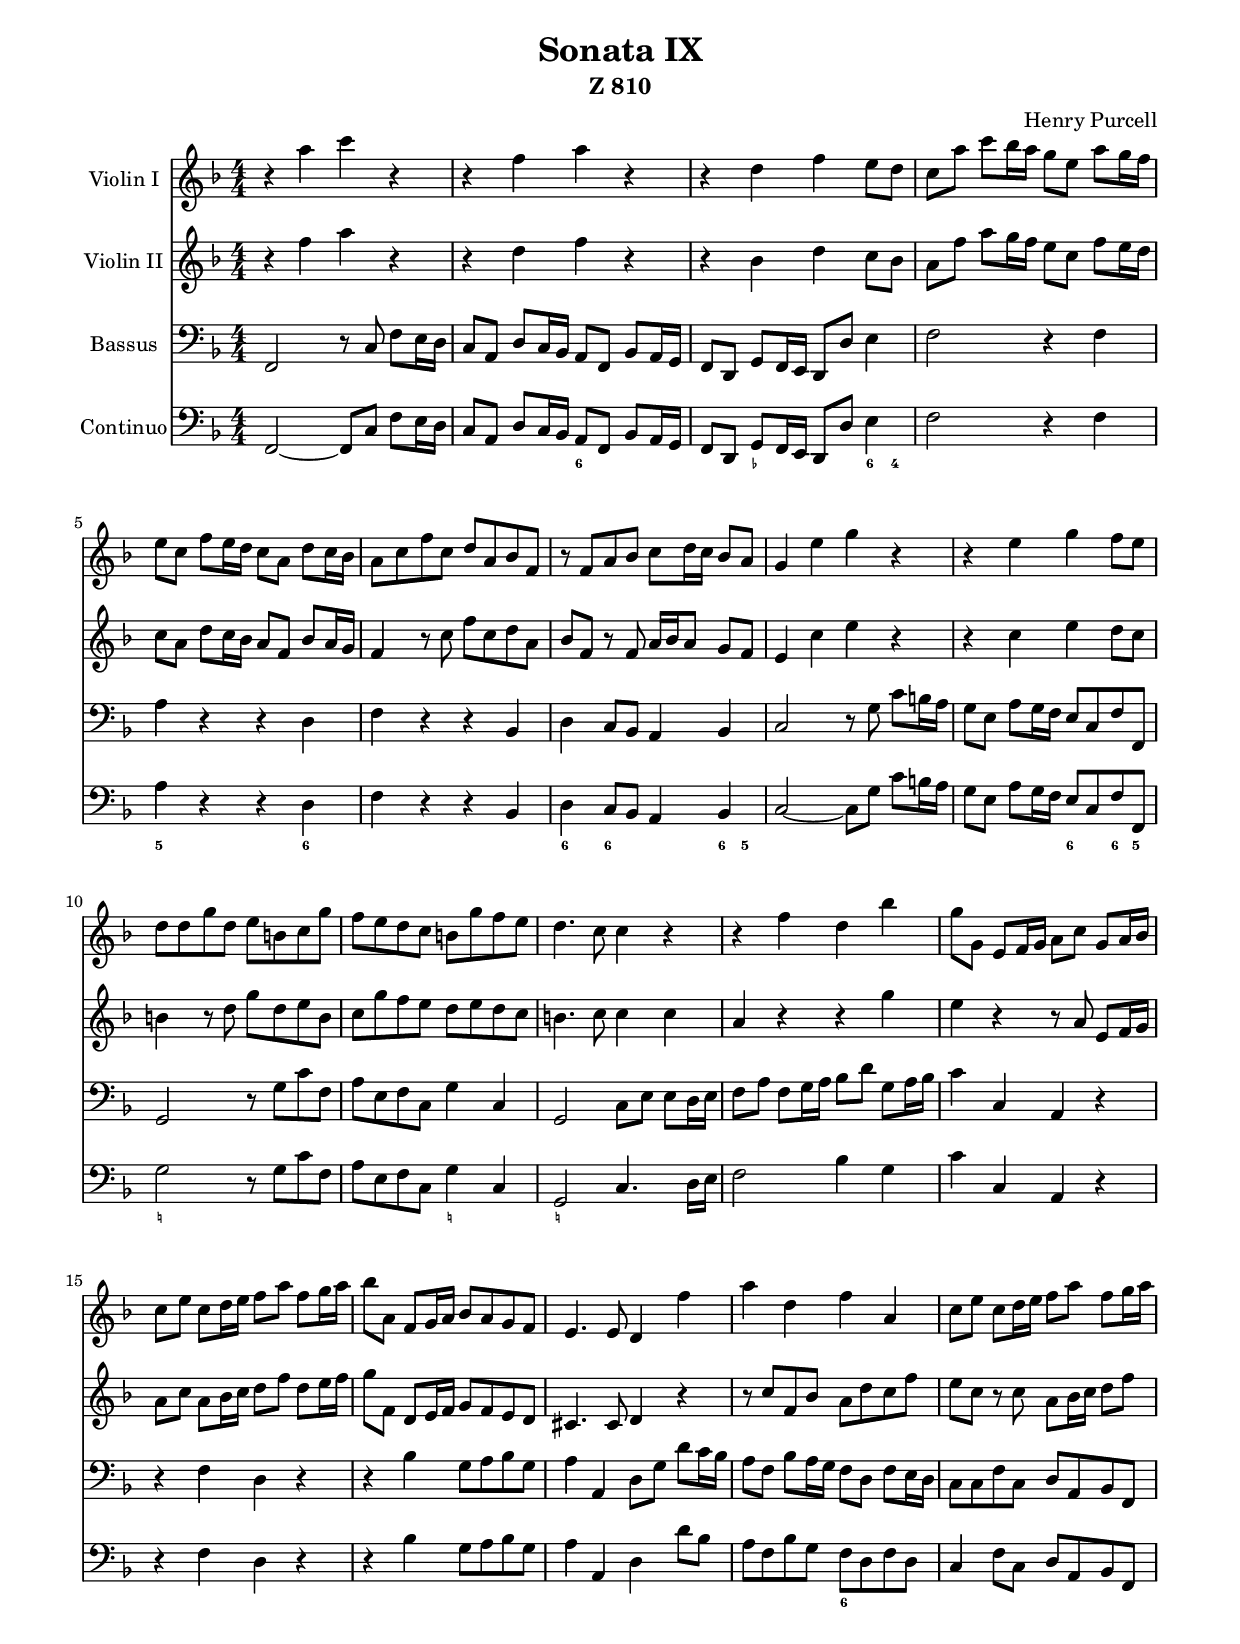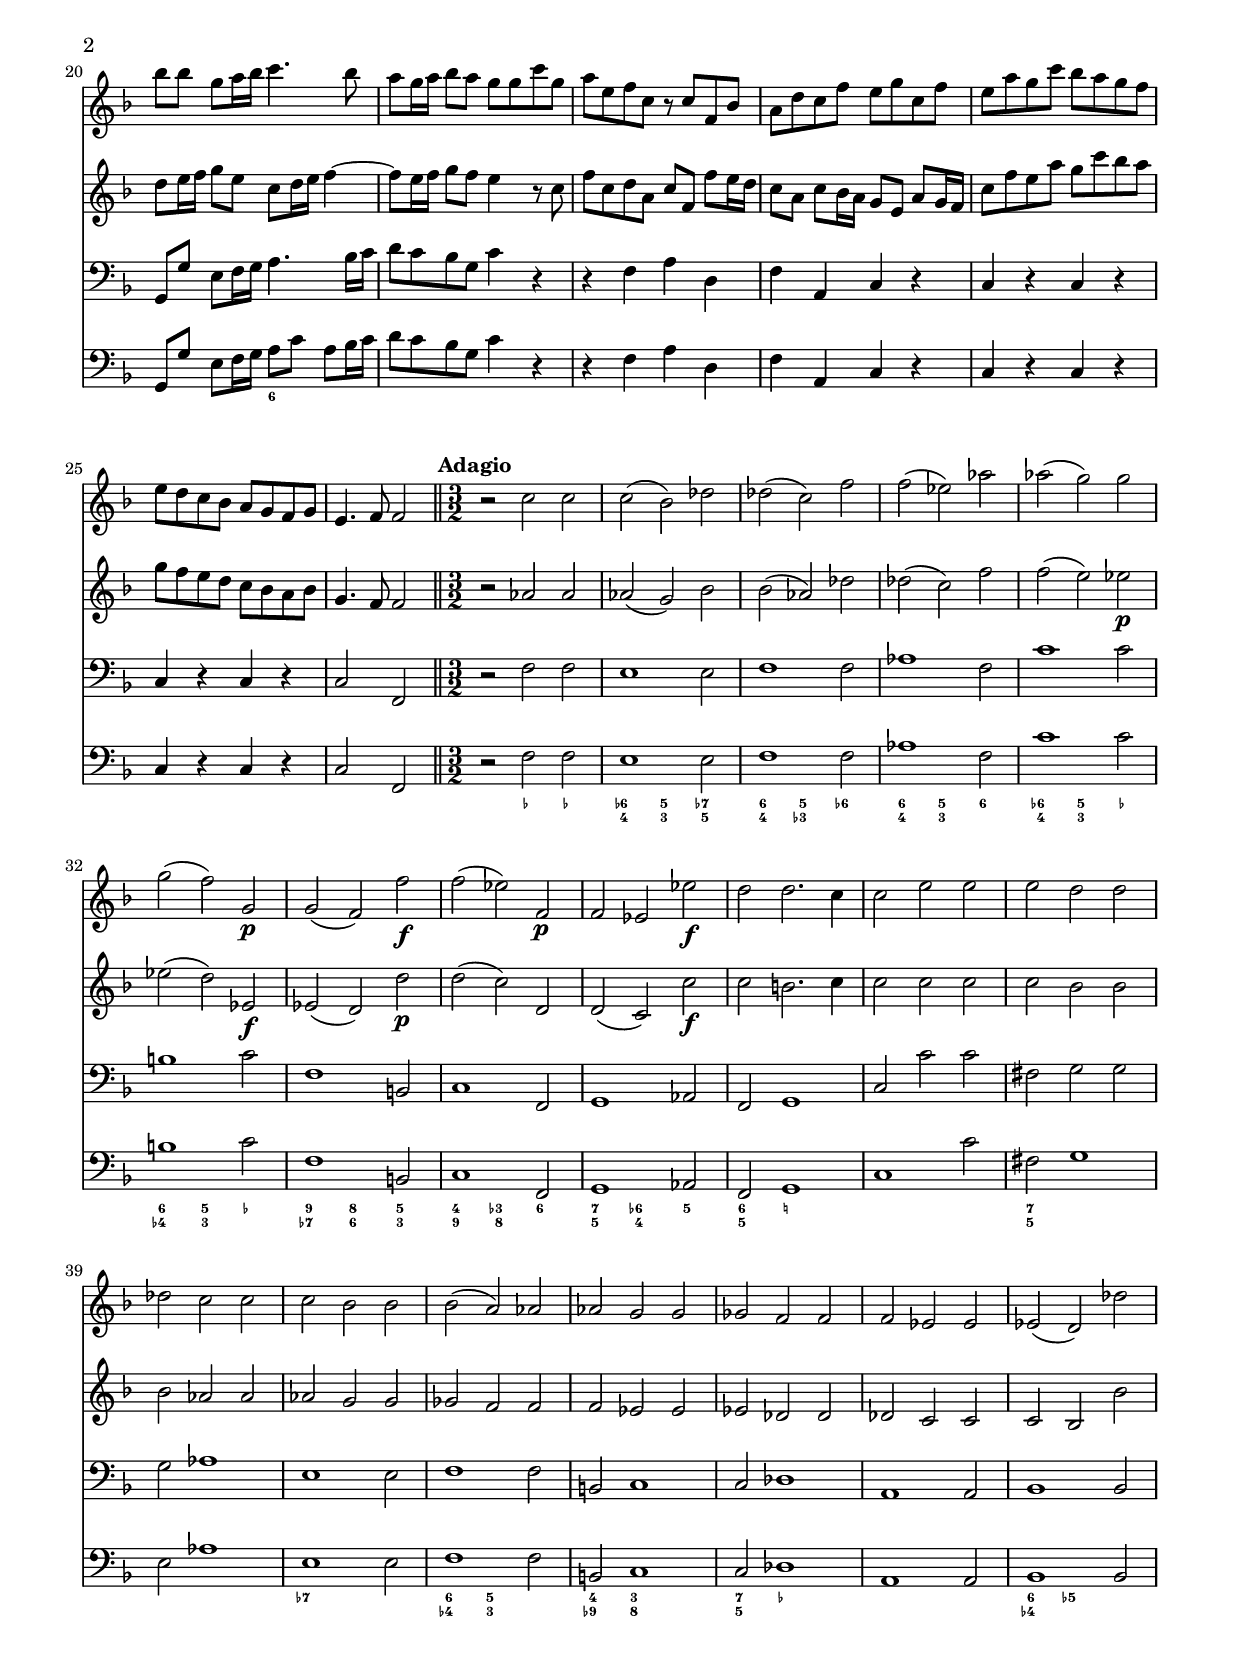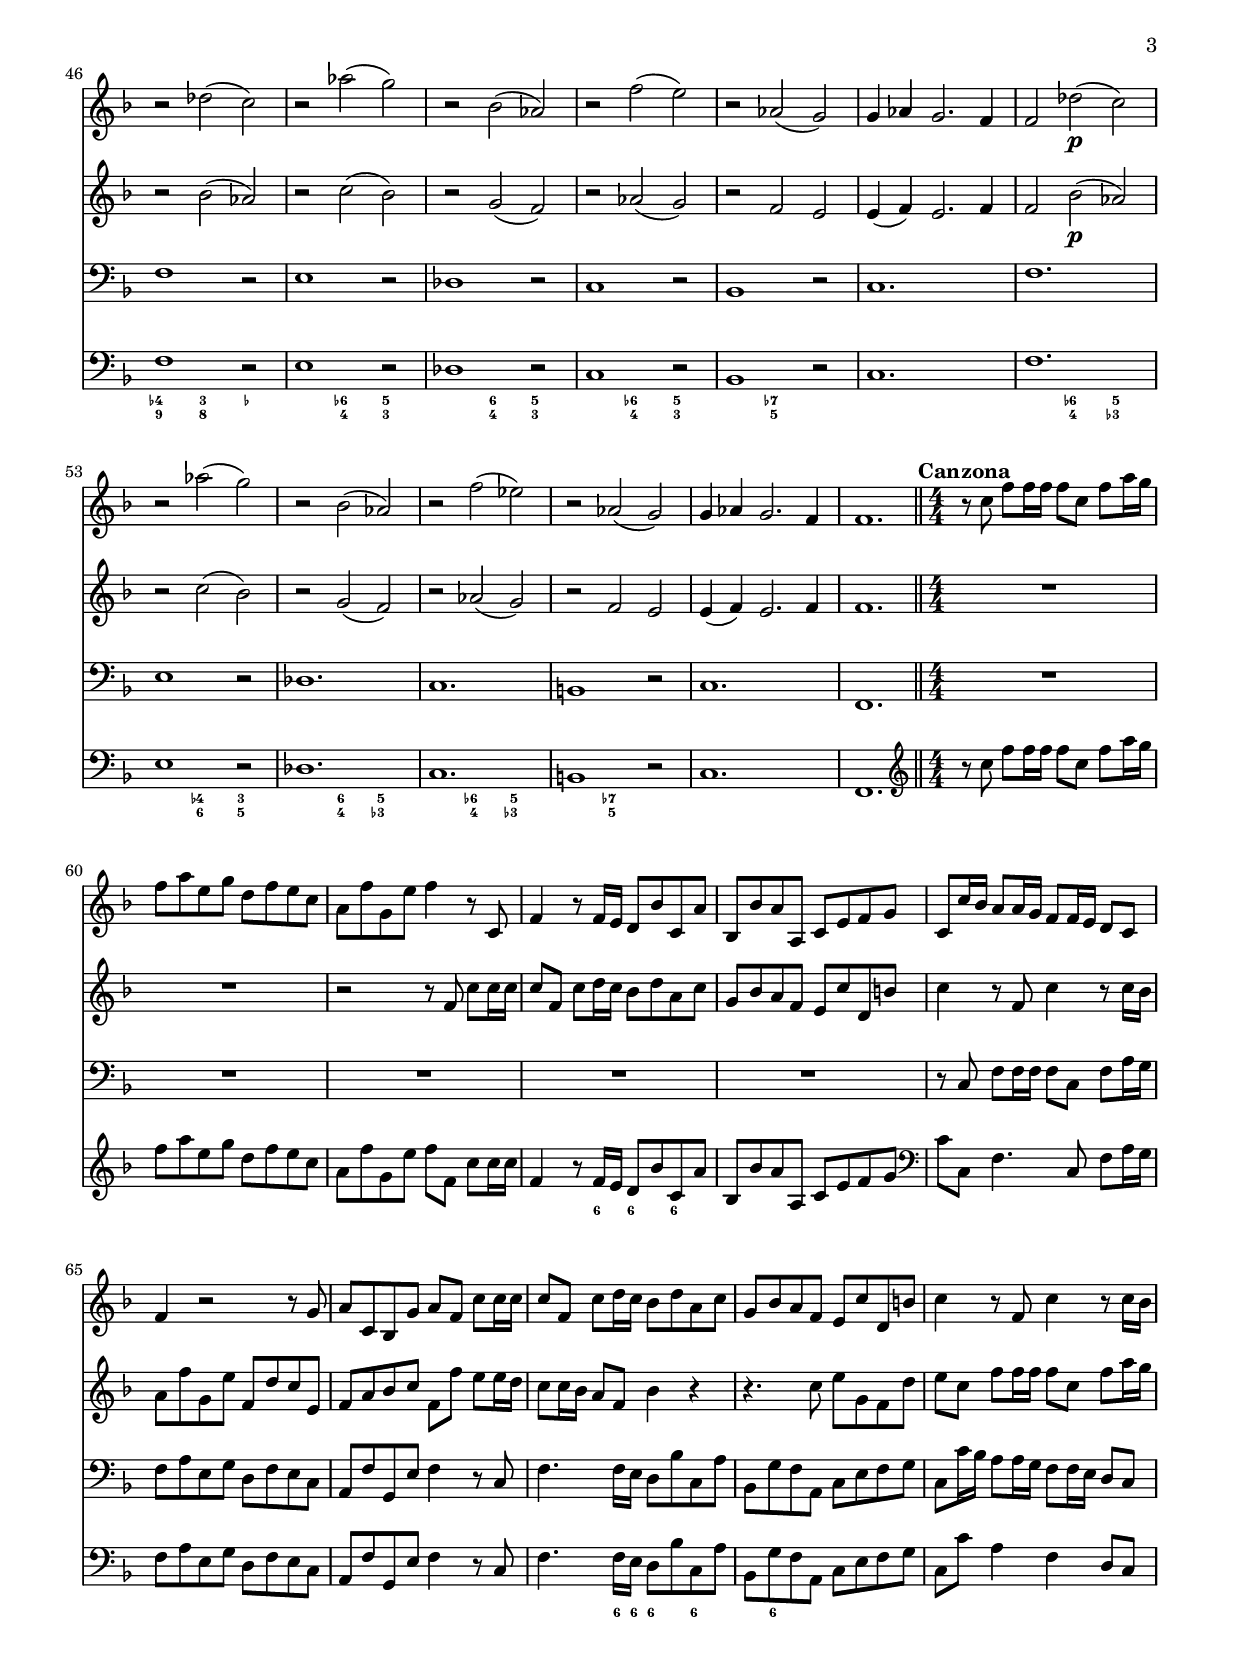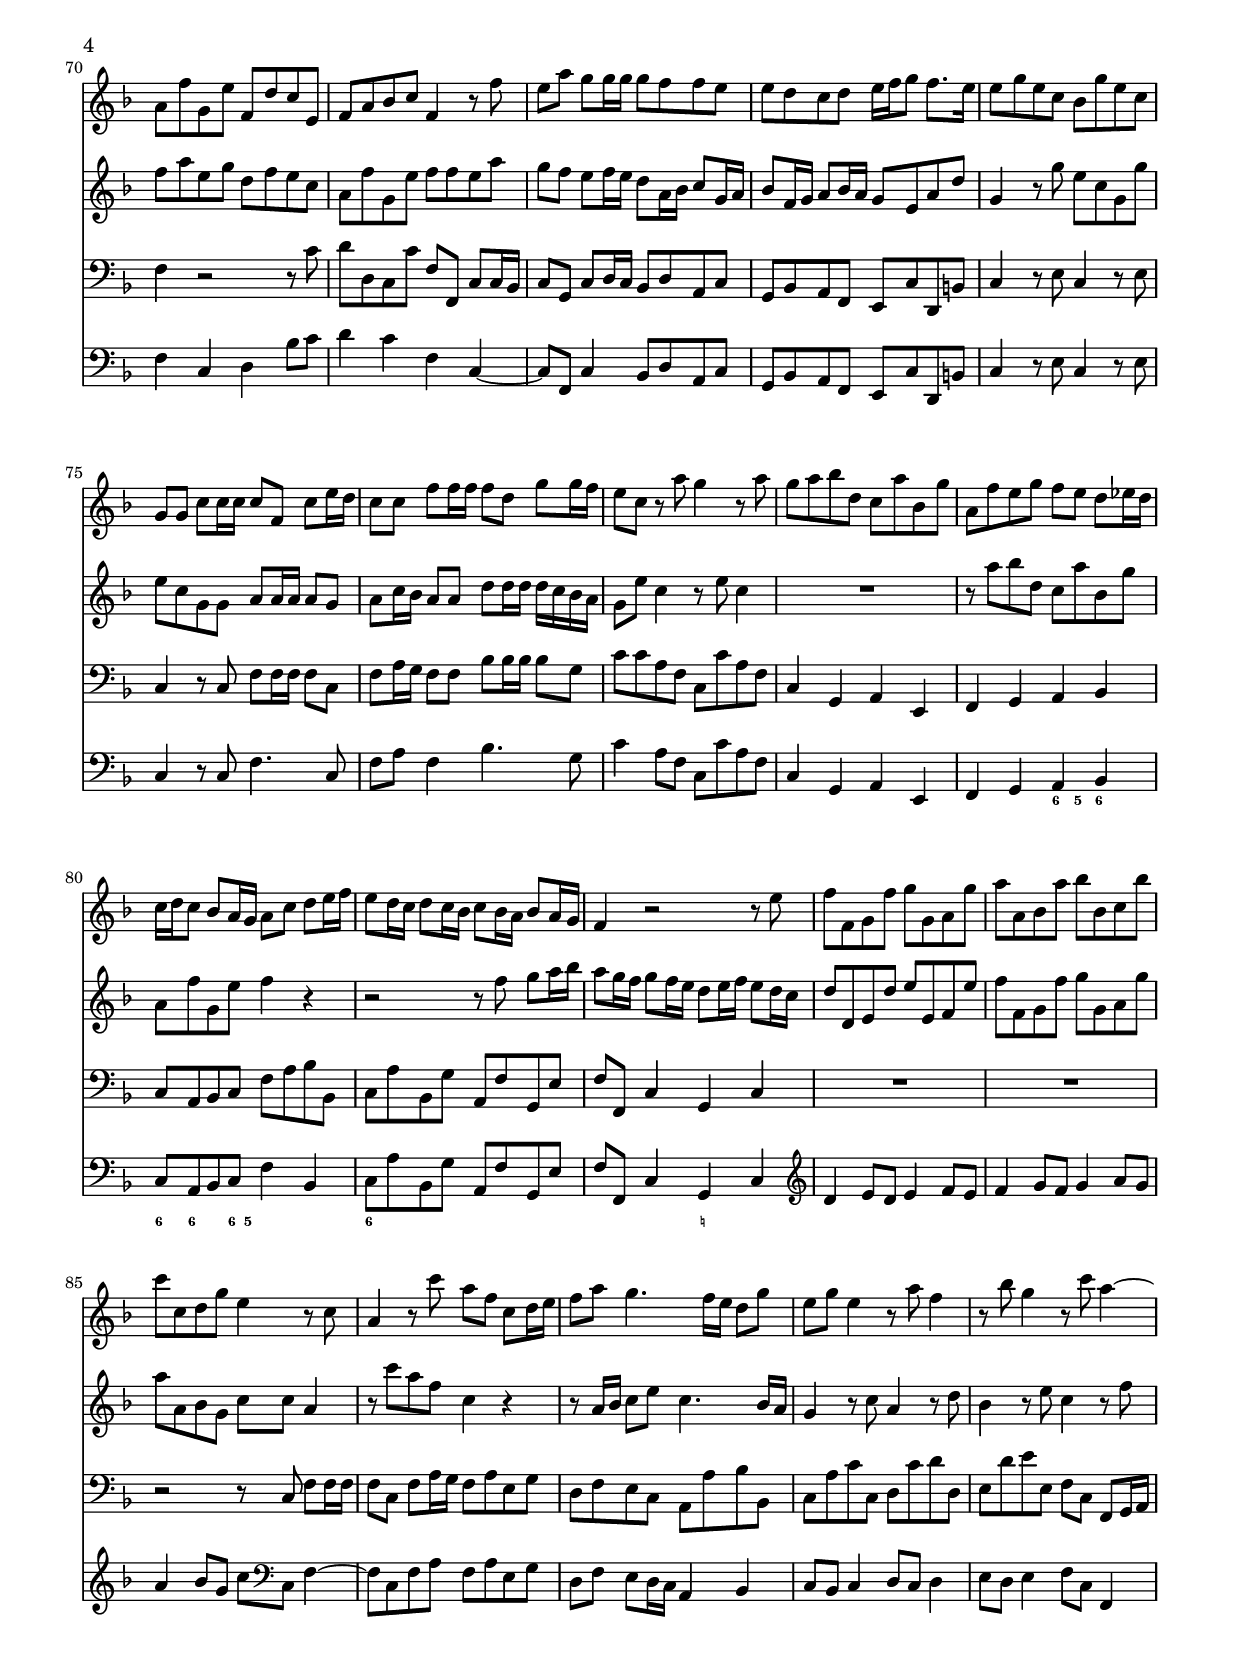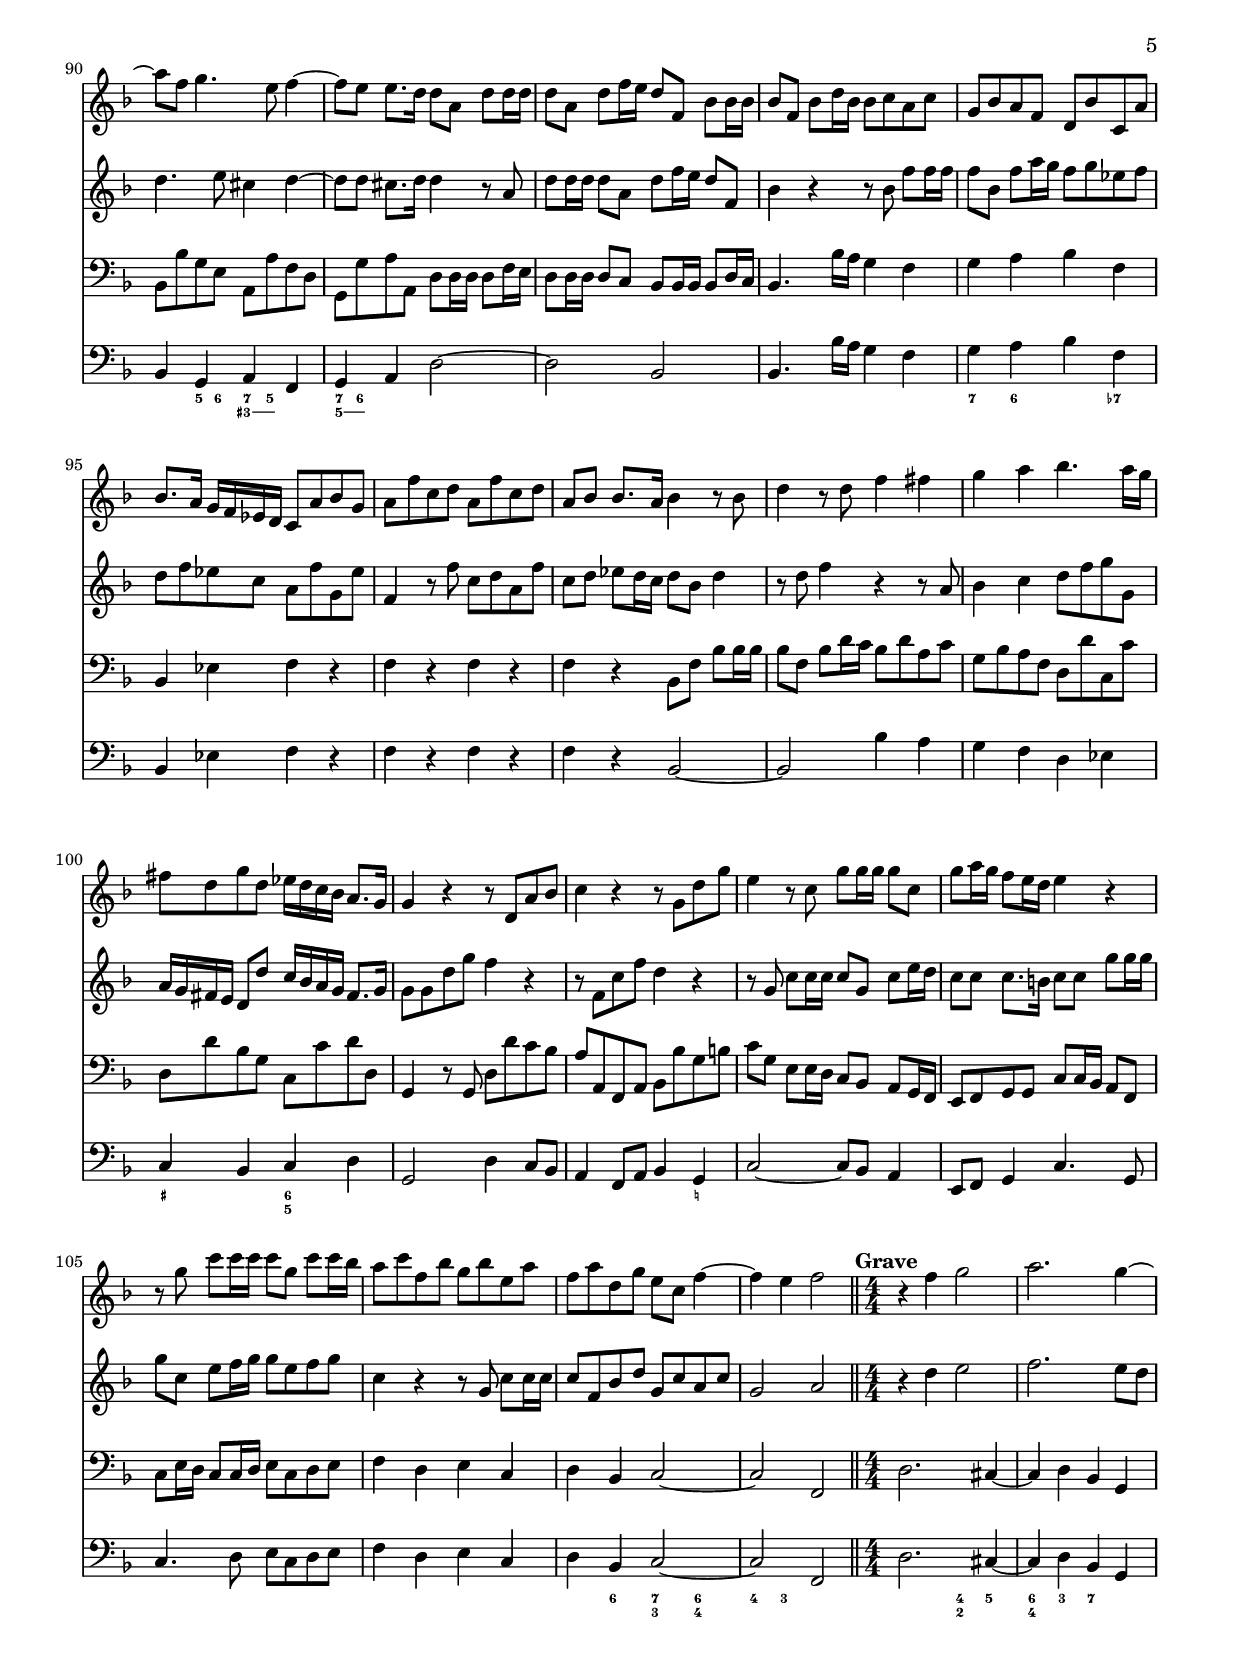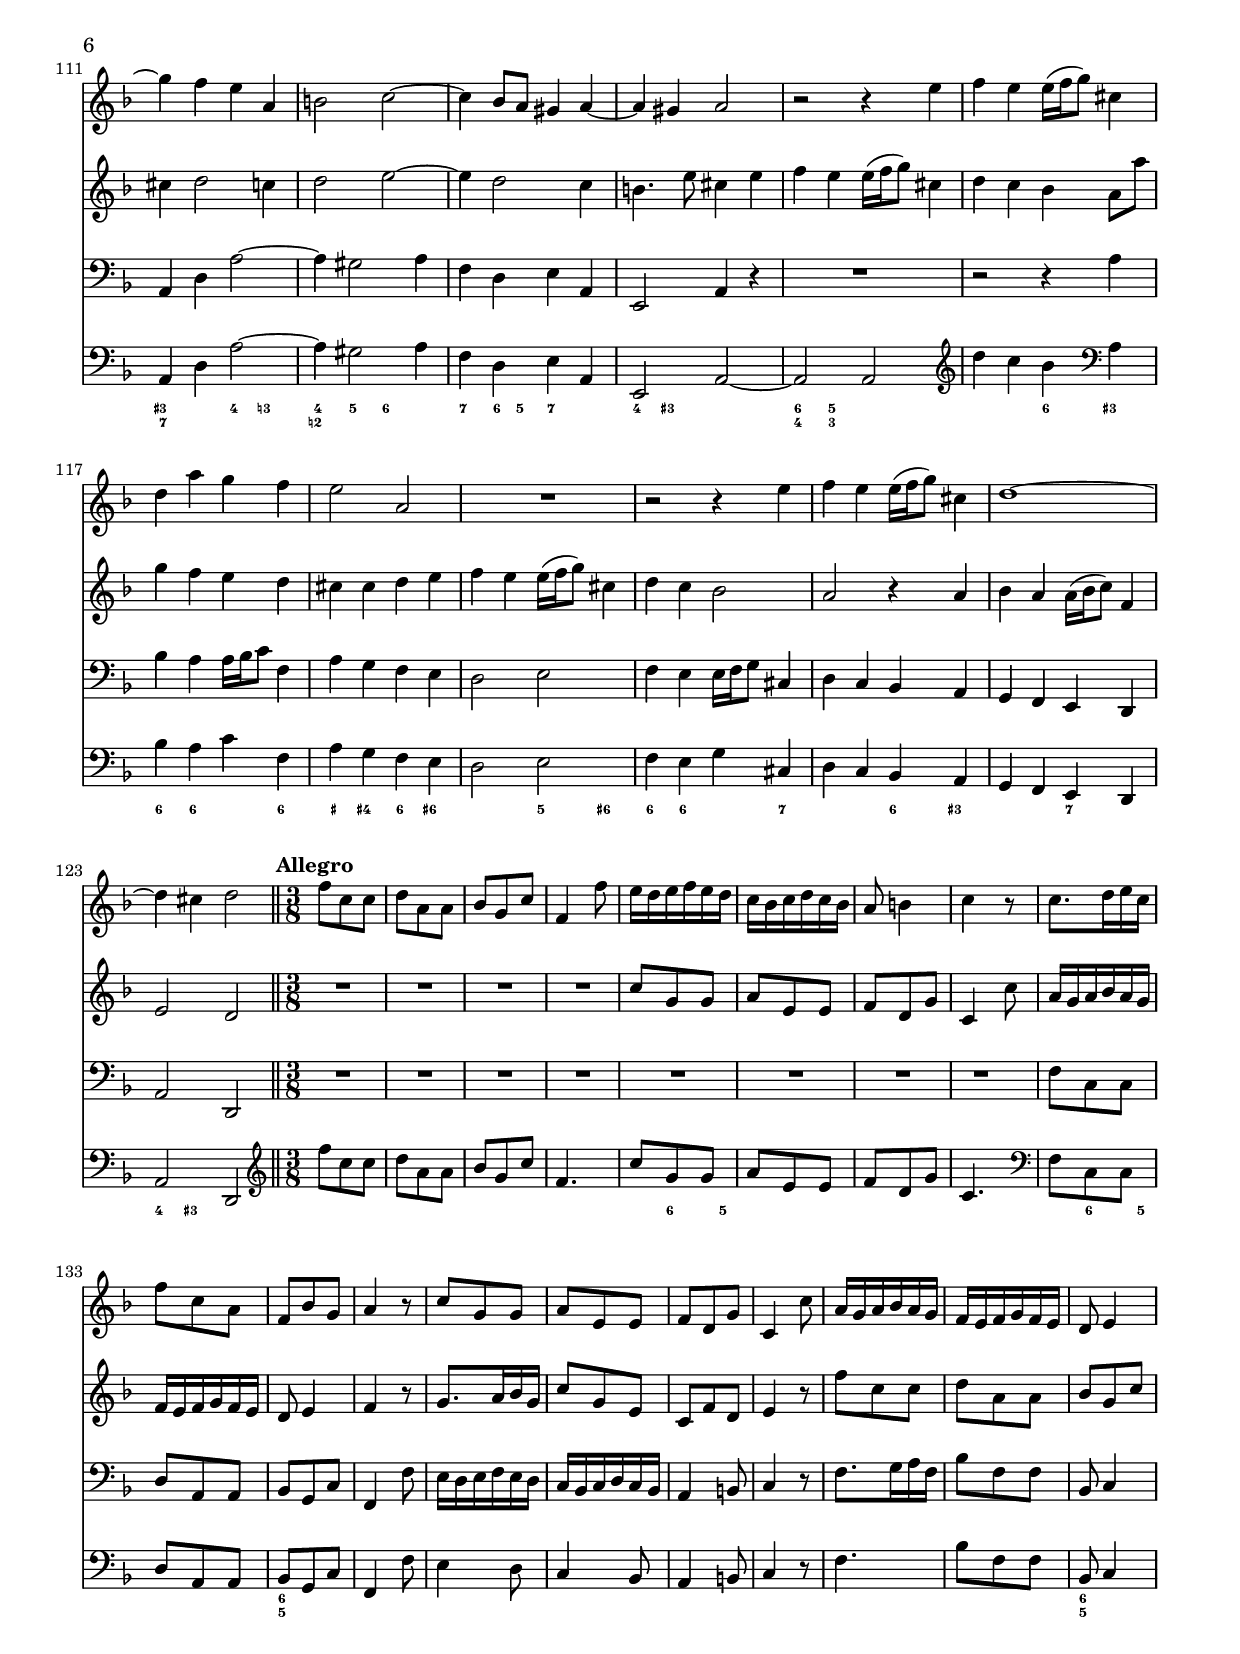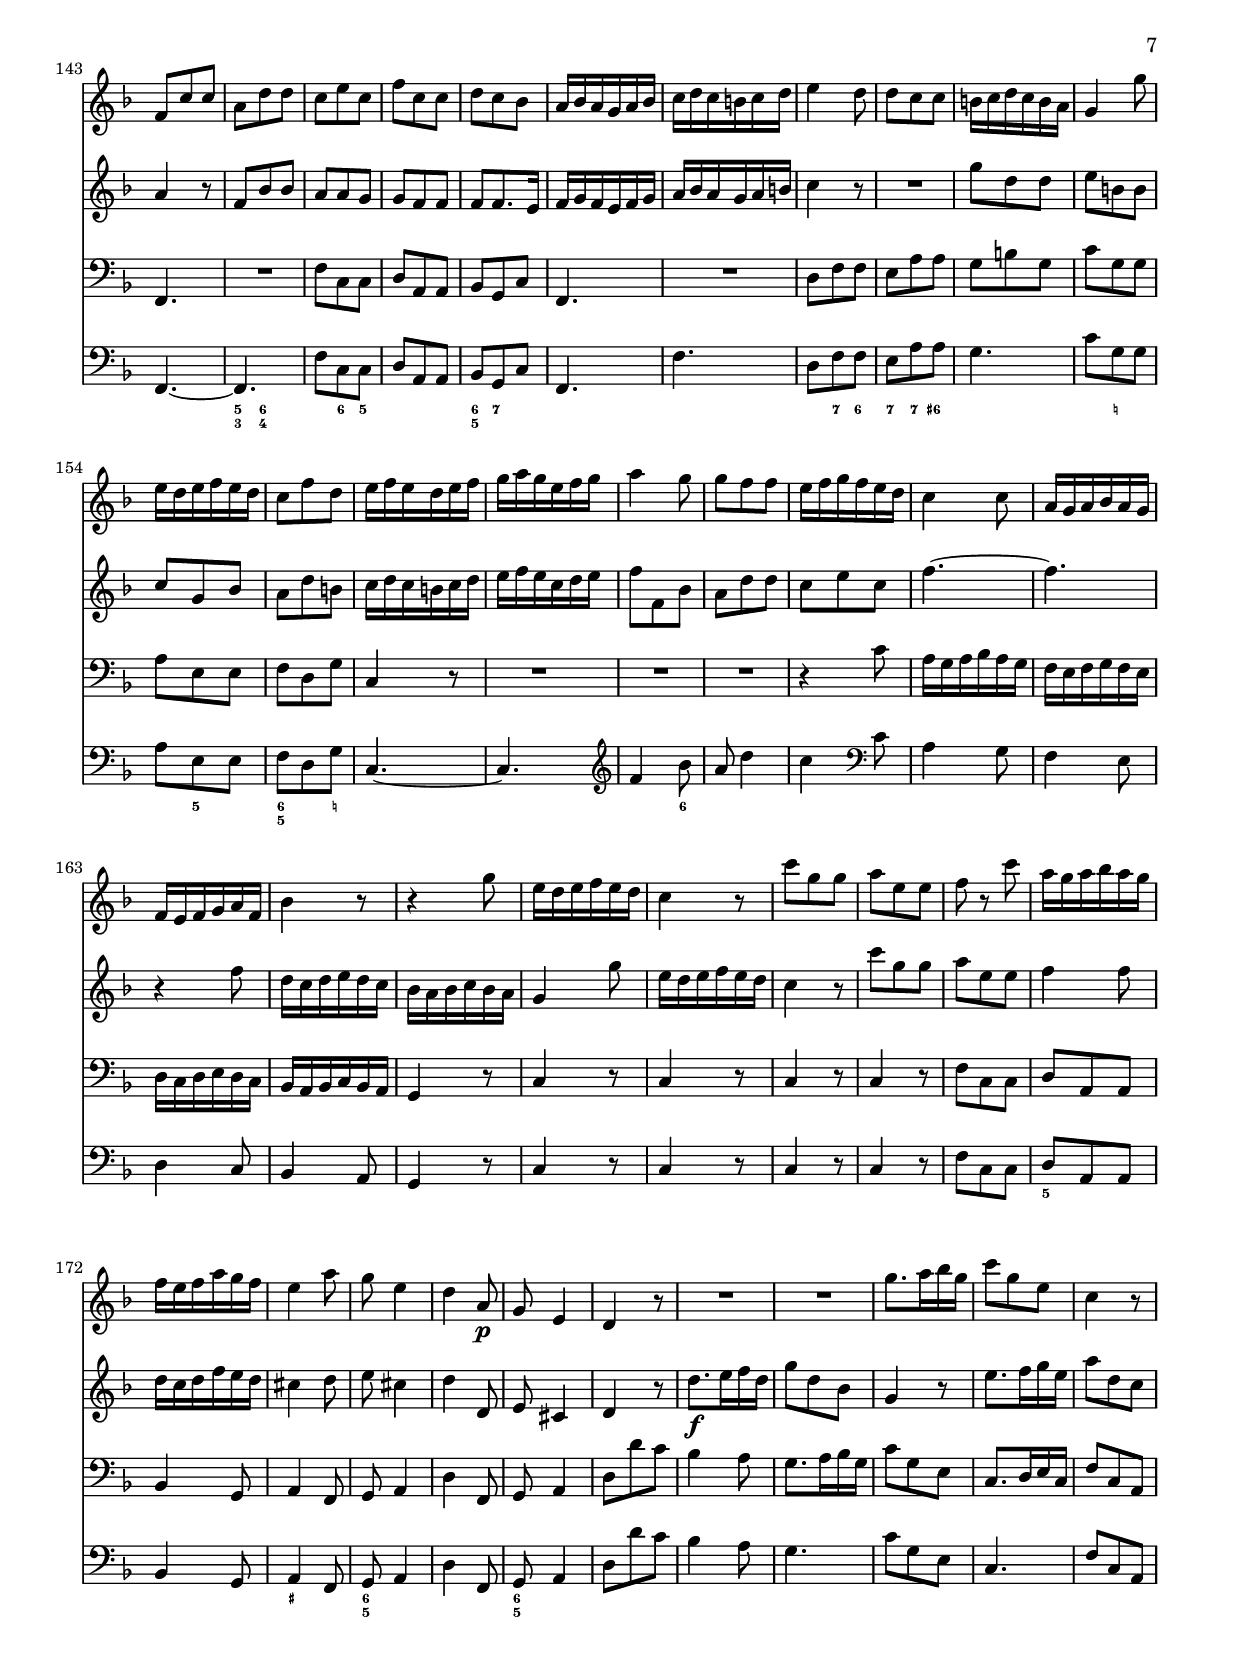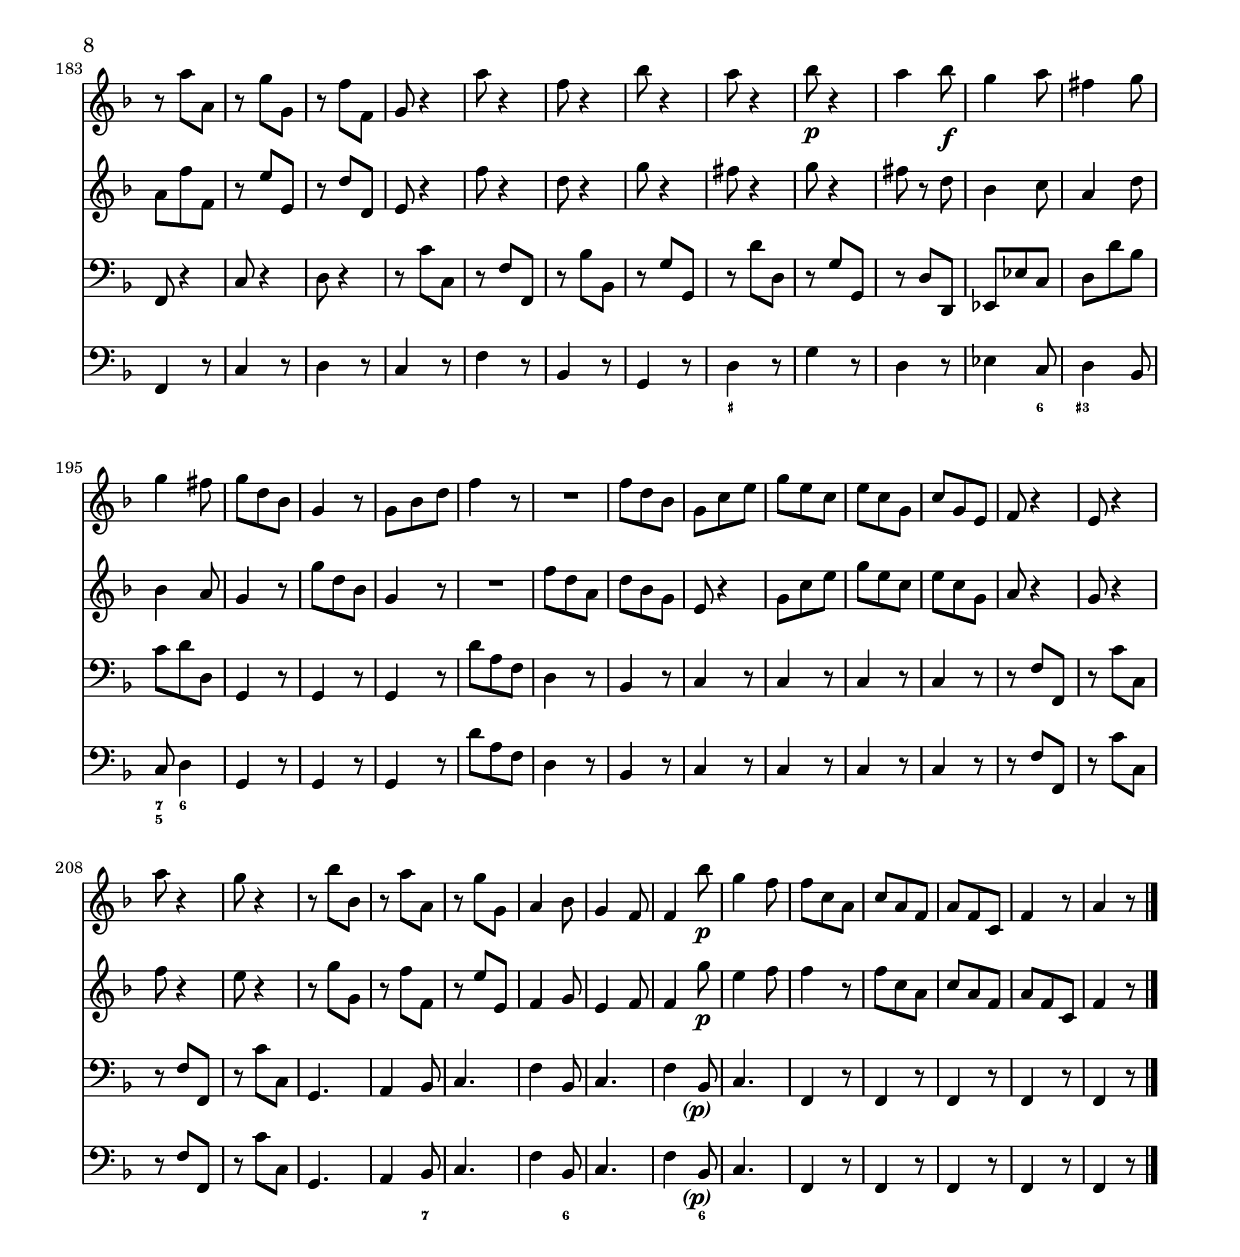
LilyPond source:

\version "2.18.2"

\include "config.ly"
adag = \markup { \bold Adagio }
aleg = \markup { \bold Allegro }
canz = \markup { \bold Canzona }
grav = \markup { \bold Grave }
larg = \markup { \bold Largo }
pres = \markup { \bold Presto }
viv  = \markup { \bold Vivace }

parp = \markup {
	\center-align \concat {
		\bold { \italic ( }
		\dynamic p
		\bold { \italic ) }
	}
}

parf = \markup {
	\center-align \concat {
		\bold { \italic ( }
		\dynamic f
		\bold { \italic ) }
	}
}

exton  = { \bassFigureExtendersOn }
extoff = { \bassFigureExtendersOff }


\header {
	title    = "Sonata IX"
	subtitle = "Z 810"
	composer = "Henry Purcell"
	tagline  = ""
}

vlone = \relative c''' {
	\clef treble \key f \major \time 4/4
	r4 a c r
	r f, a r
	r d, f e8 d
	c a' c bes16 a g8 e a g16 f                        % m 4
	e8 c f e16 d c8 a d c16 bes
	a8 c f c d a bes f
	r f a bes c d16 c bes8 a
	g4 e' g r                                          % m 8
	r e g f8 e
	d d g d e b c g'
	f e d c b g' f e
	d4. c8 c4 r                                        % m 12
	r f d bes'
	g8 g, e f16 g a8 c g a16 bes
	c8 e c d16 e f8 a f g16 a
	bes8 a, f g16 a bes8 a g f                         % m 16
	e4. e8 d4 f'
	a d, f a,
	c8 e c d16 e f8 a f g16 a
	bes8 bes g a16 bes c4. bes8                        % m 20
	a g16 a bes8 a g g c g
	a e f c r c f, bes
	a d c f e g c, f
	e a g c bes a g f                                  % m 24
	e d c bes a g f g
	e4. f8 f2 \bar "||"

	% adagio
	\mark \adag
	\time 3/2 r2 c' c
	c( bes) des                                        % m 28
	des( c) f
	f( es) aes
	aes( g) g
	g( f) g,\p                                         % m 32
	g( f) f'\f
	f( es) f,\p
	f es es'\f
	d d2. c4                                           % m 36
	c2 e e
	e d d
	des c c
	c bes bes                                          % m 40
	bes( a) aes
	aes g g
	ges f f
	f es es                                            % m 44
	es( d) des'
	r des( c)
	r aes'( g)
	r bes,( aes)                                       % m 48
	r f'( e)
	r aes,( g)
	g4 aes g2. f4
	f2 des'\p( c)                                      % m 52
	r aes'( g)
	r bes,( aes)
	r f'( es)
	r aes,( g)                                         % m 56
	g4 aes g2. f4
	f1. \bar "||"

	% canzona
	\mark \canz
	\time 4/4 r8 c' f f16 f f8 c f a16 g
	f8 a e g d f e c                                   % m 60
	a f' g, e' f4 r8 c,
	f4 r8 f16 e d8 bes' c, a'
	bes, bes' a a, c e f g
	c, c'16 bes a8 a16 g f8 f16 e d8 c                 % m 64
	f4 r2 r8 g
	a c, bes g' a f c' c16 c
	c8 f, c' d16 c bes8 d a c
	g bes a f e c' d, b'                               % m 68
	c4 r8 f, c'4 r8 c16 bes
	a8 f' g, e' f, d' c e,
	f a bes c f,4 r8 f'
	e a g g16 g g8 f f e                               % m 72
	e d c d e16 f g8 f8. e16
	e8 g e c bes g' e c
	g g c c16 c c8 f, c' e16 d
	c8 c f f16 f f8 d g g16 f                          % m 76
	e8 c r a' g4 r8 a
	g a bes d, c a' bes, g'
	a, f' e g f e d es16 d
	c d c8 bes a16 g a8 c d e16 f                      % m 80
	e8 d16 c d8 c16 bes c8 bes16 a bes8 a16 g
	f4 r2 r8 e'
	f f, g f' g g, a g'
	a a, bes a' bes bes, c bes'                        % m 84
	c c, d g e4 r8 c
	a4 r8 c' a f c d16 e
	f8 a g4. f16 e d8 g
	e g e4 r8 a f4                                     % m 88
	r8 bes g4 r8 c a4 ~
	a8 f g4. e8 f4 ~
	f8 e e8. d16 d8 a d d16 d
	d8 a d f16 e d8 f, bes bes16 bes                   % m 92
	bes8 f bes d16 bes bes8 c a c
	g bes a f d bes' c, a'
	bes8. a16 g f es d c8 a' bes g
	a f' c d a f' c d                                  % m 96
	a bes bes8. a16 bes4 r8 bes
	d4 r8 d f4 fis
	g4 a bes4. a16 g
	fis8 d g d es16 d c bes a8. g16                    % m 100
	g4 r r8 d a' bes
	c4 r r8 g d' g
	e4 r8 c g' g16 g g8 c,
	g' a16 g f8 e16 d e4 r                             % m 104
	r8 g c c16 c c8 g c c16 bes
	a8 c f, bes g bes e, a
	f a d, g e c f4 ~
	f e f2 \bar "||"                                   % m 108

	% grave
	\mark \grav
	r4 f g2
	a2. g4 ~
	g f e a,
	b2 c ~                                             % m 112
	c4 bes8 a gis4 a ~
	a gis a2
	r2 r4 e'
	f e e16( f g8) cis,4                               % m 116
	d a' g f
	e2 a,
	R1
	r2 r4 e'                                           % m 120
	f e e16( f g8) cis,4
	d1 ~
	d4 cis d2 \bar "||"

	% allegro
	\mark \aleg
	\time 3/8 f8 c c                                   % m 124
	d a a
	bes g c
	f,4 f'8
	e16 d e f e d                                      % m 128
	c bes c d c bes
	a8 b4
	c r8
	c8. d16 e c                                        % m 132
	f8 c a
	f bes g
	a4 r8
	c g g                                              % m 136
	a e e
	f d g
	c,4 c'8
	a16 g a bes a g                                    % m 140
	f e f g f e
	d8 e4
	f8 c' c
	a d d                                              % m 144
	c e c
	f c c
	d c bes
	a16 bes a g a bes                                  % m 148
	c d c b c d
	e4 d8
	d c c
	b16 c d c b a                                      % m 152
	g4 g'8
	e16 d e f e d
	c8 f d
	e16 f e d e f                                      % m 156
	g a g e f g
	a4 g8
	g f f
	e16 f g f e d                                      % m 160
	c4 c8
	a16 g a bes a g
	f e f g a f
	bes4 r8                                            % m 164
	r4 g'8
	e16 d e f e d
	c4 r8
	c' g g                                             % m 168
	a e e
	f r c'
	a16 g a bes a g
	f e f a g f                                        % m 172
	e4 a8
	g e4
	d a8\p
	g e4                                               % m 176
	d r8
	R4.*2
	g'8. a16 bes g                                     % m 180
	c8 g e
	c4 r8
	r a' a,
	r g' g,                                            % m 184
	r f' f,
	g r4
	a'8 r4
	f8 r4                                              % m 188
	bes8 r4
	a8 r4
	bes8\p r4
	a4 bes8\f                                          % m 192
	g4 a8
	fis4 g8
	g4 fis8
	g d bes                                            % m 196
	g4 r8
	g bes d
	f4 r8
	R4.                                                % m 200
	f8 d bes
	g c e
	g e c
	e c g                                              % m 204
	c g e
	f r4
	e8 r4
	a'8 r4                                             % m 208
	g8 r4
	r8 bes bes,
	r a' a,
	r g' g,                                            % m 212
	a4 bes8
	g4 f8
	f4 bes'8\p
	g4 f8                                              % m 216
	f c a
	c a f
	a f c
	f4 r8                                              % m 220
	a4 r8 \bar "|."
}

vltwo = \relative c'' {
	\clef treble \key f \major \time 4/4
	r4 f a r
	r d, f r
	r bes, d c8 bes
	a f' a g16 f e8 c f e16 d                % m 4
	c8 a d c16 bes a8 f bes a16 g
	f4 r8 c' f c d a
	bes f r f a16 bes a8 g f
	e4 c' e r                                % m 8
	r c e d8 c
	b4 r8 d g d e b
	c g' f e d e d c
	b4. c8 c4 c                              % m 12
	a r r g'
	e r r8 a, e f16 g
	a8 c a bes16 c d8 f d e16 f
	g8 f, d e16 f g8 f e d                   % m 16
	cis4. cis8 d4 r
	r8 c' f, bes a d c f
	e c r c a bes16 c d8 f
	d e16 f g8 e c d16 e f4 ~                % m 20
	f8 e16 f g8 f e4 r8 c
	f c d a c f, f' e16 d
	c8 a c bes16 a g8 e a g16 f
	c'8 f e a g c bes a                      % m 24
	g f e d c bes a bes
	g4. f8 f2 \bar "||"

	% adagio
	\time 3/2 r2 aes aes
	aes( g) bes                              % m 28
	bes( aes) des
	des( c) f
	f( e) es\p
	es( d) es,\f                             % m 32
	es( d) d'\p
	d( c) d,
	d( c) c'\f
	c b2. c4                                 % m 36
	c2 c c
	c bes bes
	bes aes aes
	aes g g                                  % m 40
	ges f f
	f es es
	es des des
	des c c                                  % m 44
	c bes bes'
	r bes( aes)
	r c( bes)
	r g( f)                                  % m 48
	r aes( g)
	r f e
	e4( f) e2. f4
	f2 bes\p( aes)                           % m 52
	r c( bes)
	r g( f)
	r aes( g)
	r2 f e                                   % m 56
	e4( f) e2. f4
	f1. \bar "||"

	% canzona
	\time 4/4 R1*2
	r2 r8 f c' c16 c
	c8 f, c' d16 c bes8 d a c
	g bes a f e c' d, b'
	c4 r8 f, c'4 r8 c16 bes                  % m 64
	a8 f' g, e' f, d' c e,
	f a bes c f, f' e e16 d
	c8 c16 bes a8 f bes4 r
	r4. c8 e g, f d'                         % m 68
	e c f f16 f f8 c f a16 g
	f8 a e g d f e c
	a f' g, e' f f e a
	g f e f16 e d8 a16 bes c8 g16 a          % m 72
	bes8 f16 g a8 bes16 a g8 e a d
	g,4 r8 g' e c g g'
	e c g g a a16 a a8 g
	a c16 bes a8 a d d16 d d c bes a         % m 76
	g8 e' c4 r8 e c4
	R1
	r8 a' bes d, c a' bes, g'
	a, f' g, e' f4 r                         % m 80
	r2 r8 f g a16 bes
	a8 g16 f g8 f16 e d8 e16 f e8 d16 c
	d8 d, e d' e e, f e'
	f f, g f' g g, a g'                      % m 84
	a a, bes g c c a4
	r8 c' a f c4 r
	r8 a16 bes c8 e c4. bes16 a
	g4 r8 c a4 r8 d                          % m 88
	bes4 r8 e c4 r8 f
	d4. e8 cis4 d ~
	d8 d cis8. d16 d4 r8 a
	d d16 d d8 a d f16 e d8 f,               % m 92
	bes4 r r8 bes f' f16 f
	f8 bes, f' a16 g f8 g es f
	d f es c a f' g, es'
	f,4 r8 f' c d a f'                       % m 96
	c d es d16 c d8 bes d4
	r8 d f4 r r8 a,
	bes4 c d8 f g g,
	a16 g fis e d8 d' c16 bes a g fis8. g16  % m 100
	g8 g d' g f4 r
	r8 f, c' f d4 r
	r8 g, c c16 c c8 g c e16 d
	c8 c c8. b16 c8 c g' g16 g               % m 104
	g8 c, e f16 g g8 e f g
	c,4 r r8 g c c16 c
	c8 f, bes d g, c a c
	g2 a \bar "||"                           % m 108

	% grave
	r4 d e2
	f2. e8 d
	cis4 d2 c4
	d2 e ~                                   % m 112
	e4 d2 c4
	b4. e8 cis4 e
	f e e16( f g8) cis,4
	d c bes a8 a'                            % m 116
	g4 f e d
	cis cis d e
	f e e16( f g8) cis,4
	d c bes2                                 % m 120
	a r4 a
	bes a a16( bes c8) f,4
	e2 d \bar "||"

	% allegro
	\time 3/8 R4.*4
	c'8 g g                                  % m 128
	a e e
	f d g
	c,4 c'8
	a16 g a bes a g                          % m 132
	f e f g f e
	d8 e4
	f r8
	g8. a16 bes g                            % m 136
	c8 g e
	c f d
	e4 r8
	f'8 c c                                  % m 140
	d a a
	bes g c
	a4 r8
	f bes bes                                % m 144
	a a g
	g f f
	f f8. e16
	f g f e f g                              % m 148
	a bes a g a b
	c4 r8
	R4.
	g'8 d d                                  % m 152
	e b b
	c g bes
	a d b
	c16 d c b c d                            % m 156
	e f e c d e
	f8 f, bes
	a d d
	c e c                                    % m 160
	f4. ~
	f
	r4 f8
	d16 c d e d c                            % m 164
	bes a bes c bes a
	g4 g'8
	e16 d e f e d
	c4 r8                                    % m 168
	c' g g
	a e e
	f4 f8
	d16 c d f e d                            % m 172
	cis4 d8
	e cis4
	d4 d,8
	e cis4                                   % m 176
	d r8
	d'8.\f e16 f d
	g8 d bes
	g4 r8                                    % m 180
	e'8. f16 g e
	a8 d, c
	a f' f,
	r e' e,                                  % m 184
	r d' d,
	e r4
	f'8 r4
	d8 r4                                    % m 188
	g8 r4
	fis8 r4
	g8 r4
	fis8 r d                                 % m 192
	bes4 c8
	a4 d8
	bes4 a8
	g4 r8                                    % m 196
	g' d bes
	g4 r8
	R4.
	f'8 d a                                  % m 200
	d bes g
	e r4
	g8 c e
	g e c                                    % m 204
	e c g
	a r4
	g8 r4
	f'8 r4                                   % m 208
	e8 r4
	r8 g g,
	r f' f,
	r e' e,                                  % m 212
	f4 g8
	e4 f8
	f4 g'8\p
	e4 f8                                    % m 216
	f4 r8
	f c a
	c a f
	a f c                                    % m 220
	f4 r8 \bar "|."
}

bass = \relative c, {
	\clef bass \key f \major \time 4/4
	f2 r8 c' f e16 d
	c8 a d c16 bes a8 f bes a16 g
	f8 d g f16 e d8 d' e4
	f2 r4 f                                 % m 4
	a r r d,
	f r r bes,
	d c8 bes a4 bes
	c2 r8 g' c b16 a                        % m 8
	g8 e a g16 f e8 c f f,
	g2 r8 g' c f,
	a e f c g'4 c,
	g2 c8 e e d16 e                         % m 12
	f8 a f g16 a bes8 d g, a16 bes
	c4 c, a r
	r f' d r
	r bes' g8 a bes g                       % m 16
	a4 a, d8 g d' c16 bes
	a8 f bes a16 g f8 d f e16 d
	c8 c f c d a bes f
	g g' e f16 g a4. bes16 c                % m 20
	d8 c bes g c4 r
	r f, a d,
	f a, c r
	c r c r                                 % m 24
	c r c r
	c2 f, \bar "||"

	% adagio
	\time 3/2 r2 f' f
	e1 e2                                   % m 28
	f1 f2
	aes1 f2
	c'1 c2
	b1 c2                                   % m 32
	f,1 b,2
	c1 f,2
	g1 aes2
	f g1                                    % m 36
	c2 c' c
	fis, g g
	g aes1
	e1 e2                                   % m 40
	f1 f2
	b, c1
	c2 des1
	a a2                                    % m 44
	bes1 bes2
	f'1 r2
	e1 r2
	des1 r2                                 % m 48
	c1 r2
	bes1 r2
	c1.
	f                                       % m 52
	e1 r2
	des1.
	c
	b1 r2                                   % m 56
	c1.
	f, \bar "||"

	% canzona
	\time 4/4 R1*5
	r8 c' f f16 f f8 c f a16 g              % m 64
	f8 a e g d f e c
	a f' g, e' f4 r8 c
	f4. f16 e d8 bes' c, a'
	bes, g' f a, c e f g                    % m 68
	c, c'16 bes a8 a16 g f8 f16 e d8 c
	f4 r2 r8 c'
	d d, c c' f, f, c' c16 bes
	c8 g c d16 c bes8 d a c                 % m 72
	g bes a f e c' d, b'
	c4 r8 e c4 r8 e
	c4 r8 c f f16 f f8 c
	f a16 g f8 f bes bes16 bes bes8 g       % m 76
	c c a f c c' a f
	c4 g a e
	f g a bes
	c8 a bes c f a bes bes,                 % m 80
	c a' bes, g' a, f' g, e'
	f f, c'4 g c
	R1*2
	r2 r8 c f f16 f
	f8 c f a16 g f8 a e g
	d f e c a a' bes bes,
	c a' c c, d c' d d,                     % m 88
	e d' e e, f c f, g16 a
	bes8 bes' g e a, a' f d
	g, g' a a, d d16 d d8 f16 e
	d8 d16 d d8 c bes bes16 bes bes8 d16 c  % m 92
	bes4. bes'16 a g4 f
	g a bes f
	bes, es f r
	f r f r                                 % m 96
	f r bes,8 f' bes bes16 bes
	bes8 f bes d16 c bes8 d a c
	g bes a f d d' c, c'
	d, d' bes g c, c' d d,                  % m 100
	g,4 r8 g d' d' c bes
	a a, f a bes bes' g b
	c g e e16 d c8 bes a g16 f
	e8 f g g c c16 bes a8 f                 % m 104
	c' e16 d c8 c16 d e8 c d e
	f4 d e c
	d bes c2 ~
	c f, \bar "||"                          % m 108

	% grave
	d'2. cis4 ~
	cis d bes g
	a d a'2 ~
	a4 gis2 a4                              % m 112
	f d e a,
	e2 a4 r
	R1
	r2 r4 a'                                % m 116
	bes a a16 bes c8 f,4
	a g f e
	d2 e
	f4 e e16 f g8 cis,4                     % m 120
	d4 c bes a
	g f e d
	a'2 d, \bar "||"

	% allegro
	\time 3/8 R4.*8
	f'8 c c                                 % m 132
	d a a
	bes g c
	f,4 f'8
	e16 d e f e d                           % m 136
	c bes c d c bes
	a4 b8
	c4 r8
	f8. g16 a f                             % m 140
	bes8 f f
	bes, c4
	f,4.
	R4.                                     % m 144
	f'8 c c
	d a a
	bes g c
	f,4.                                    % m 148
	R4.
	d'8 f f
	e a a
	g b g                                   % m 152
	c g g
	a e e
	f d g
	c,4 r8                                  % m 156
	R4.*3
	r4 c'8                                  % m 160
	a16 g a bes a g
	f e f g f e
	d c d e d c
	bes a bes c bes a                       % m 164
	g4 r8
	c4 r8
	c4 r8
	c4 r8                                   % m 168
	c4 r8
	f8 c c
	d a a
	bes4 g8                                 % m 172
	a4 f8
	g a4
	d f,8
	g a4                                    % m 176
	d8 d' c
	bes4 a8
	g8. a16 bes g
	c8 g e                                  % m 180
	c8. d16 e c
	f8 c a
	f r4
	c'8 r4                                  % m 184
	d8 r4
	r8 c' c,
	r f f,
	r bes' bes,                             % m 188
	r g' g,
	r d'' d,
	r g g,
	r d' d,                                 % m 192
	es es' c
	d d' bes
	c d d,
	g,4 r8                                  % m 196
	g4 r8
	g4 r8
	d'' a f
	d4 r8                                   % m 200
	bes4 r8
	c4 r8
	c4 r8
	c4 r8                                   % m 204
	c4 r8
	r f f,
	r c'' c,
	r f f,                                  % m 208
	r c'' c,
	g4.
	a4 bes8
	c4.                                     % m 212
	f4 bes,8
	c4.
	f4 bes,8_\parp
	c4.                                     % m 216
	f,4 r8
	f4 r8
	f4 r8
	f4 r8                                   % m 220
	f4 r8 \bar "|."
}

cont = \relative c, {
	\clef bass \key f \major \time 4/4
	f2 ~ f8 c' f e16 d
	c8 a d c16 bes a8 f bes a16 g
	f8 d g f16 e d8 d' e4
	f2 r4 f                                 % m 4
	a r r d,
	f r r bes,
	d c8 bes a4 bes
	c2 ~ c8 g' c b16 a                      % m 8
	g8 e a g16 f e8 c f f,
	g'2 r8 g c f,
	a e f c g'4 c,
	g2 c4. d16 e                            % m 12
	f2 bes4 g
	c c, a r
	r f' d r
	r bes' g8 a bes g                       % m 16
	a4 a, d d'8 bes
	a f bes g f d f d
	c4 f8 c d a bes f
	g g' e f16 g a8 c a bes16 c             % m 20
	d8 c bes g c4 r
	r f, a d,
	f a, c r
	c r c r                                 % m 24
	c r c r
	c2 f, \bar "||"

	% adagio
	\time 3/2 r2 f' f
	e1 e2                                   % m 28
	f1 f2
	aes1 f2
	c'1 c2
	b1 c2                                   % m 32
	f,1 b,2
	c1 f,2
	g1 aes2
	f g1                                    % m 36
	c1 c'2
	fis, g1
	e2 aes1
	e e2                                    % m 40
	f1 f2
	b, c1
	c2 des1
	a a2                                    % m 44
	bes1 bes2
	f'1 r2
	e1 r2
	des1 r2                                 % m 48
	c1 r2
	bes1 r2
	c1.
	f                                       % m 52
	e1 r2
	des1.
	c
	b1 r2                                   % m 56
	c1.
	f,1. \bar "||" \clef treble

	% canzona
	\time 4/4 r8 c''' f f16 f f8 c f a16 g
	f8 a e g d f e c                        % m 60
	a f' g, e' f f, c' c16 c
	f,4 r8 f16 e d8 bes' c, a'
	bes, bes' a a, c e f g
	\clef bass c, c, f4. c8 f a16 g         % m 64
	f8 a e g d f e c
	a f' g, e' f4 r8 c
	f4. f16 e d8 bes' c, a'
	bes, g' f a, c e f g                    % m 68
	c, c' a4 f d8 c
	f4 c d bes'8 c
	d4 c f, c ~
	c8 f, c'4 bes8 d a c                    % m 72
	g bes a f e c' d, b'
	c4 r8 e c4 r8 e
	c4 r8 c f4. c8
	f a f4 bes4. g8                         % m 76
	c4 a8 f c c' a f
	c4 g a e
	f g a bes
	c8 a bes c f4 bes,                      % m 80
	c8 a' bes, g' a, f' g, e'
	f f, c'4 g c
	\clef treble d' e8 d e4 f8 e
	f4 g8 f g4 a8 g                         % m 84
	a4 bes8 g c \clef bass c,, f4 ~
	f8 c f a f a e g
	d f e d16 c a4 bes
	c8 bes c4 d8 c d4                       % m 88
	e8 d e4 f8 c f,4
	bes g a f
	g a d2 ~
	d bes                                   % m 92
	bes4. bes'16 a g4 f
	g a bes f
	bes, es f r
	f r f r                                 % m 96
	f r bes,2 ~
	bes bes'4 a
	g f d es
	c bes c d                               % m 100
	g,2 d'4 c8 bes
	a4 f8 a bes4 g
	c2 ~ c8 bes a4
	e8 f g4 c4. g8                          % m 104
	c4. d8 e c d e
	f4 d e c
	d bes c2 ~
	c2 f, \bar "||"                         % m 108

	% grave
	\time 4/4 d'2. cis4 ~
	cis d bes g
	a d a'2 ~
	a4 gis2 a4                              % m 112
	f d e a,
	e2 a ~
	a a
	\clef treble d''4 c bes \clef bass a,   % m 116
	bes a c f,
	a g f e
	d2 e
	f4 e g cis,                             % m 120
	d c bes a
	g f e d
	a'2 d, \bar "||" \clef treble

	% allegro
	\time 3/8 f'''8 c c                     % m 124
	d a a
	bes g c
	f,4.
	c'8 g g                                 % m 128
	a e e
	f d g
	c,4.
	\clef bass f,8 c c                      % m 132
	d a a
	bes g c
	f,4 f'8
	e4 d8                                   % m 136
	c4 bes8
	a4 b8
	c4 r8
	f4.                                     % m 140
	bes8 f f
	bes, c4
	f,4. ~
	f                                       % m 144
	f'8 c c
	d a a
	bes g c
	f,4.                                    % m 148
	f'
	d8 f f
	e a a
	g4.                                     % m 152
	c8 g g
	a e e
	f d g
	c,4. ~                                  % m 156
	c
	\clef treble f'4 bes8
	a d4
	c4 \clef bass c,8                       % m 160
	a4 g8
	f4 e8
	d4 c8
	bes4 a8                                 % m 164
	g4 r8
	c4 r8
	c4 r8
	c4 r8                                   % m 168
	c4 r8
	f c c
	d a a
	bes4 g8                                 % m 172
	a4 f8
	g a4
	d f,8
	g a4                                    % m 176
	d8 d' c
	bes4 a8
	g4.
	c8 g e                                  % m 180
	c4.
	f8 c a
	f4 r8
	c'4 r8                                  % m 184
	d4 r8
	c4 r8
	f4 r8
	bes,4 r8                                % m 188
	g4 r8
	d'4 r8
	g4 r8
	d4 r8                                   % m 192
	es4 c8
	d4 bes8
	c d4
	g,4 r8                                  % m 196
	g4 r8
	g4 r8
	d'' a f
	d4 r8                                   % m 200
	bes4 r8
	c4 r8
	c4 r8
	c4 r8                                   % m 204
	c4 r8
	r f f,
	r c'' c,
	r f f,                                  % m 208
	r c'' c,
	g4.
	a4 bes8
	c4.                                     % m 212
	f4 bes,8
	c4.
	f4 bes,8_\parp
	c4.                                     % m 216
	f,4 r8
	f4 r8
	f4 r8
	f4 r8                                   % m 220
	f4 r8 \bar "|."
}

figb = \figuremode {
	r1
	r2 <6>
	r4 <_-> r <6>8 <4>
	r1                                   % m 4
	<5>4 r2 <6>4
	r1
	<6>4 <6> r <6>8 <5>
	r1                                   % m 8
	r2 <6>4 <6>8 <5>
	<_!>1
	r2 <_!>
	<_!> r                               % m 12
	r1*5
	r2 <6>
	r1
	r2 <6>                               % m 20
	r1*6

	% adagio
	r2 <_-> <_->
	<6- 4>2 <5 3> <7- 5>                 % m 28
	<6 4> <5 3-> <6->
	<6 4> <5 3> <6>
	<6- 4> <5 3> <_->
	<6 4-> <5 3> <_->                    % m 32
	<9 7-> <8 6> <5 3>
	<4 9> <3- 8> <6>
	<7 5> <6- 4> <5>
	<6 5> <_!>1                          % m 36
	r1.
	<7 5>
	r
	<7->                                 % m 40
	<6 4->2 <5 3> r
	<4 9-> <3 8> r
	<7 5> <_->1
	r1.                                  % m 44
	<6 4->2 <5->1
	<4- 9>2 <3 8> <_->
	r <6- 4> <5 3>
	r <6 4> <5 3>                        % m 48
	r <6- 4> <5 3>
	r <7- 5>1
	r1.
	r2 <6- 4> <5 3->                     % m 52
	r <4- 6> <3 5>
	r <6 4> <5 3->
	r <6- 4> <5 3->
	r <7- 5> r                           % m 56
	r1.
	r

	% canzona
	r1*3
	r4 r8 <6> <6>4 <6>
	r1*4
	r4. <6>16 <6> <6>4 <6>
	r8 <6> r2.                           % m 68
	r1*10
	r2 <6>8 <5> <6>4
	<6>8 <6> r <6>16 <5> r2              % m 80
	<6> r
	r <_!>
	r1*7
	r4 <5>8 <6> <7 3+> \exton <5 3+> r4
	<7 5>8 <6 5> \extoff r2.
	r1                                   % m 92
	r
	<7>4 <6> r <7->
	r1*5
	<_+>4 r <6 5> r                      % m 100
	r1
	r2. <_!>4
	r1*4
	r4 <6> <7 3> <6 4>
	<4> <3> r2                           % m 108

	% grave
	r2 <4 2>4 <5>
	<6 4> <3> <7> r
	<3+ 7> r <4> <3!>
	<4 2!> <5> <6> r                     % m 112
	<7> <6>8 <5> <7>4 r
	<4> <3+> r2
	<6 4>4 <5 3> r2
	r2 <6>4 <3+>                         % m 116
	<6> <6> r <6>
	<_+> <4+> <6> <6+>
	r2 <5>4 <6+>
	<6> <6> r <7>                        % m 120
	r2 <6>4 <3+>
	r2 <7>
	<4>4 <3+> r2

	% allegro
	r4.*4
	r8 <6>8. <5>16                       % m 128
	r4.*3
	r8 <6>8. <5>16                       % m 132
	r4.
	<6 5>
	r4.*7
	<6 5>4.
	r
	<5 3>8 <6 4>4                        % m 144
	r8 <6> <5>
	r4.
	<6 5>8 <7> r
	r4.                                  % m 148
	r
	r8 <7> <6>
	<7> <7> <6+>
	r4.                                  % m 152
	r8 <_!>4
	r8 <5>4
	<6 5> <_!>8
	r4.                                  % m 156
	r
	r4 <6>8
	r4.*12
	<5>4.
	r                                    % m 172
	<_+>
	<6 5>
	r
	<6 5>                                % m 176
	r4.*13
	<_+>4.
	r
	r                                    % m 192
	r4 <6>8
	<3+>4.
	<7 5>8 <6>4
	r4.*15
	r4 <7>8
	r4.                                  % m 212
	r4 <6>8
	r4.
	r4 <6>8
	r4.*6
}

\score {
	<<
	\override Score.TimeSignature.style = #'numbered
	\override Score.RehearsalMark #'font-size = #0
	\override Score.RehearsalMark #'self-alignment-X = #-1
	\new Staff {
		\set Staff.instrumentName = #"Violin I"
		\vlone
	}
	\new Staff {
		\set Staff.instrumentName = #"Violin II"
		\vltwo
	}
	\new Staff {
		\set Staff.instrumentName = #"Bassus"
		\bass
	}
	\new Staff {
		<<
		\set Staff.instrumentName = #"Continuo"
		\cont
		\new FiguredBass {
			\override FiguredBass.BassFigure #'font-size = #-1
			\figb
		}
		>>
	}
	>>
}
